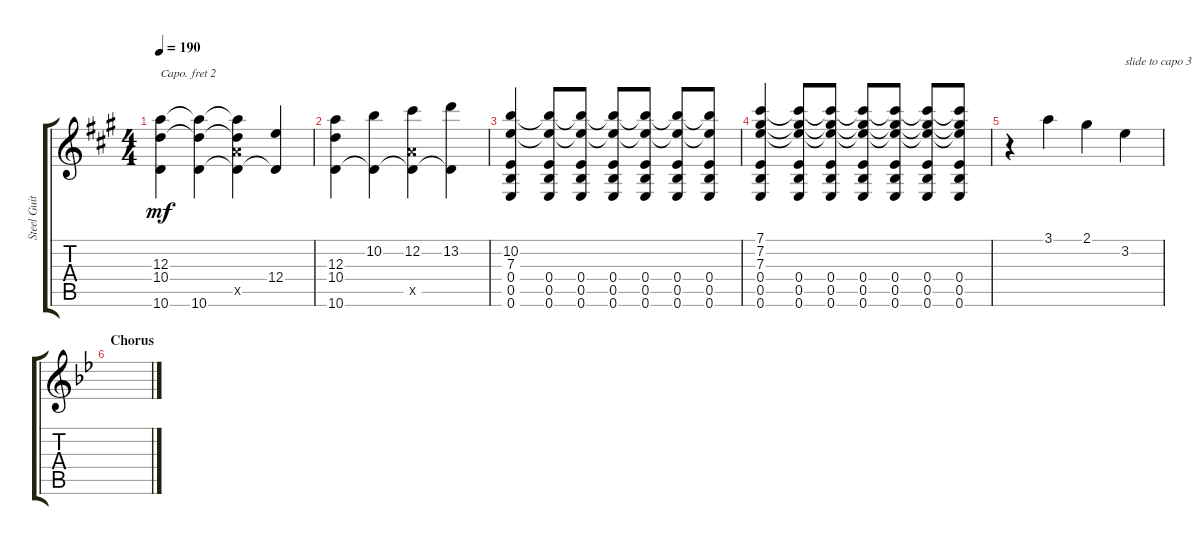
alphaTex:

\track ("Steel Guitar" "Steel Guit") {instrument acousticguitarsteel}
\staff {score tabs}
\capo 2
\tuning (E4 B3 G3 D3 A2 D2) {hide}
\ts (4 4)
\tempo 190
\clef g2
\ks f#minor
(12.3 10.4 10.6).4{dy mf} (12.3{t} 10.4{t} 10.6).4 (12.3{t} 10.4{t} 10.5{x} 10.6{t}).4 (12.4 10.6{t}).4 |
(12.3 10.4 10.6).4 (10.2 10.6{t}).4 (12.2 10.5{x} 10.6{t}).4 (13.2 10.6{t}).4 |
(10.2 7.3 0.4 0.5 0.6).4 (10.2{t} 7.3{t} 0.4 0.5 0.6).8 (10.2{t} 7.3{t} 0.4 0.5 0.6).8 (10.2{t} 7.3{t} 0.4 0.5 0.6).8 (10.2{t} 7.3{t} 0.4 0.5 0.6).8 (10.2{t} 7.3{t} 0.4 0.5 0.6).8 (10.2{t} 7.3{t} 0.4 0.5 0.6).8 |
(7.1 7.2 7.3 0.4 0.5 0.6).4 (7.1{t} 7.2{t} 7.3{t} 0.4 0.5 0.6).8 (7.1{t} 7.2{t} 7.3{t} 0.4 0.5 0.6).8 (7.1{t} 7.2{t} 7.3{t} 0.4 0.5 0.6).8 (7.1{t} 7.2{t} 7.3{t} 0.4 0.5 0.6).8 (7.1{t} 7.2{t} 7.3{t} 0.4 0.5 0.6).8 (7.1{t} 7.2{t} 7.3{t} 0.4 0.5 0.6).8 |
r.4 3.1.4 2.1.4 3.2.4{txt "slide to capo 3"} |
\section ("" "Chorus")
\ks gminor
